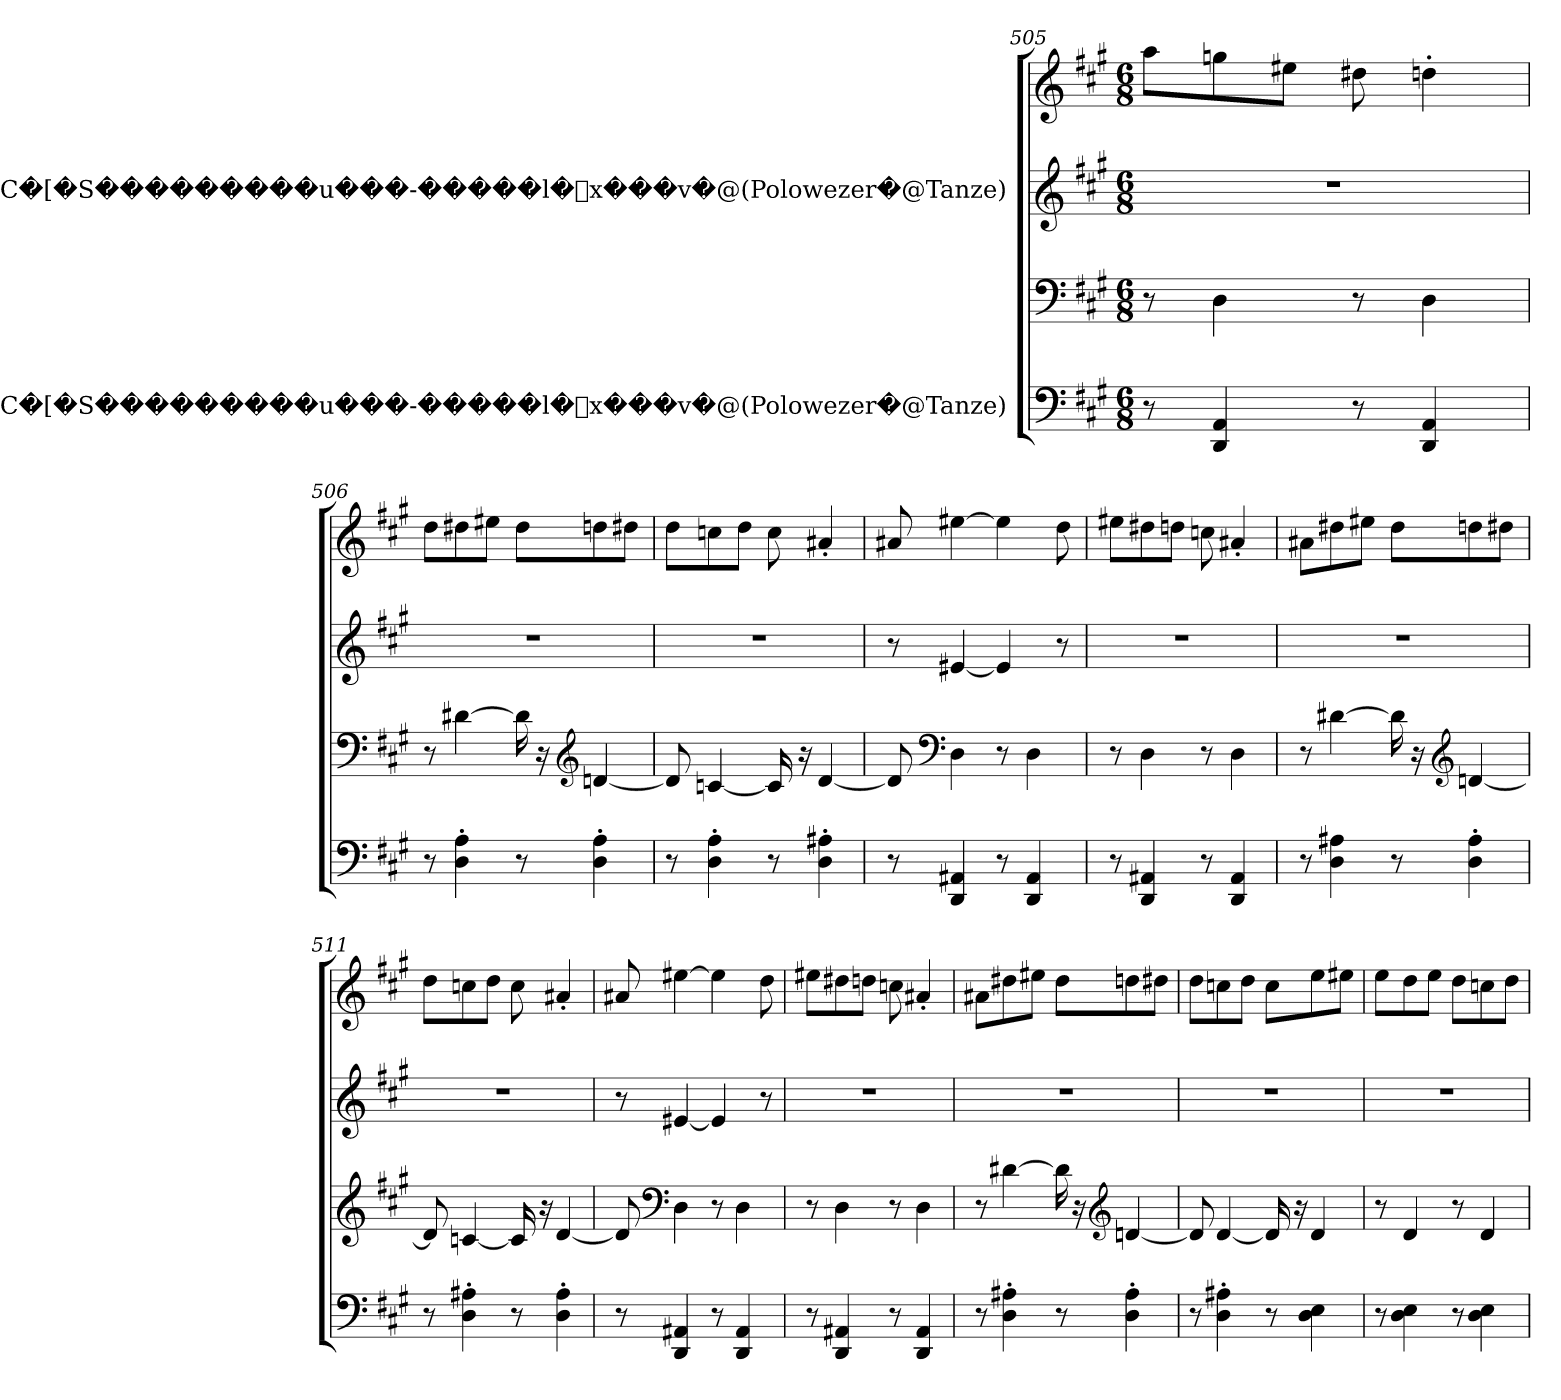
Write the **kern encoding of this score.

**kern	**kern	**kern	**kern
*part2	*part2	*part1	*part1
*staff4	*staff3	*staff2	*staff1
*I"钢琴, �C�[�S���������u���-�����l�ݗx���v�@(Polowezer�@Tanze)	*	*I"钢琴, �C�[�S���������u���-�����l�ݗx���v�@(Polowezer�@Tanze)	*
*clefF4	*clefF4	*clefG2	*clefG2
*k[f#c#g#]	*k[f#c#g#]	*k[f#c#g#]	*k[f#c#g#]
*M6/8	*M6/8	*M6/8	*M6/8
=505	=505	=505	=505
8r	8r	2.r	8aa\L
4DD/ 4AA/	4D\	.	8ggn\
.	.	.	8ee#X\J
8r	8r	.	8dd#X\
4DD/ 4AA/	4D\	.	4ddn'\
=506	=506	=506	=506
8r	8r	2.r	8dd\L
4D\' 4A\'	[4d#X\	.	8dd#X\
.	.	.	8ee#X\J
8r	16d#\]	.	8dd#\L
.	16r	.	.
*	*clefG2	*	*
4D\' 4A\'	[4dn/	.	8ddn\
.	.	.	8dd#X\J
!!LO:LB:g=z
=507	=507	=507	=507
8r	8d/]	2.r	8dd\L
4D\' 4A\'	[4cn/	.	8ccn\
.	.	.	8dd\J
8r	16c/]	.	8cc\
.	16r	.	.
4D\' 4A#X\'	[4d/	.	4a#X'/
=508	=508	=508	=508
8r	8d/]	8r	8a#X/
*	*clefF4	*	*
4DD/ 4AA#X/	4D\	[4e#X/	[4ee#X\
8r	8r	4e#/]	4ee#\]
4DD/ 4AA#/	4D\	.	.
.	.	8r	8dd\
=509	=509	=509	=509
8r	8r	2.r	8ee#X\L
4DD/ 4AA#X/	4D\	.	8dd#X\
.	.	.	8ddn\J
8r	8r	.	8ccn\
4DD/ 4AA#/	4D\	.	4a#X'/
=510	=510	=510	=510
8r	8r	2.r	8a#X\L
4D\ 4A#X\	[4d#X\	.	8dd#X\
.	.	.	8ee#X\J
8r	16d#\]	.	8dd#\L
.	16r	.	.
*	*clefG2	*	*
4D\' 4A#\'	[4dn/	.	8ddn\
.	.	.	8dd#X\J
!!LO:LB:g=z
=511	=511	=511	=511
8r	8d/]	2.r	8dd\L
4D\' 4A#X\'	[4cn/	.	8ccn\
.	.	.	8dd\J
8r	16c/]	.	8cc\
.	16r	.	.
4D\' 4A#\'	[4d/	.	4a#X'/
=512	=512	=512	=512
8r	8d/]	8r	8a#X/
*	*clefF4	*	*
4DD/ 4AA#X/	4D\	[4e#X/	[4ee#X\
8r	8r	4e#/]	4ee#\]
4DD/ 4AA#/	4D\	.	.
.	.	8r	8dd\
=513	=513	=513	=513
8r	8r	2.r	8ee#X\L
4DD/ 4AA#X/	4D\	.	8dd#X\
.	.	.	8ddn\J
8r	8r	.	8ccn\
4DD/ 4AA#/	4D\	.	4a#X'/
=514	=514	=514	=514
8r	8r	2.r	8a#X\L
4D\' 4A#X\'	[4d#X\	.	8dd#X\
.	.	.	8ee#X\J
8r	16d#\]	.	8dd#\L
.	16r	.	.
*	*clefG2	*	*
4D\' 4A#\'	[4dn/	.	8ddn\
.	.	.	8dd#X\J
!!LO:PB:g=z
=515	=515	=515	=515
8r	8d/]	2.r	8dd\L
4D\' 4A#X\'	[4d/	.	8ccn\
.	.	.	8dd\J
8r	16d/]	.	8cc\L
.	16r	.	.
4D\ 4E\	4d/	.	8ee\
.	.	.	8ee#X\J
=516	=516	=516	=516
8r	8r	2.r	8ee\L
4D\ 4E\	4d/	.	8dd\
.	.	.	8ee\J
8r	8r	.	8dd\L
4D\ 4E\	4d/	.	8ccn\
.	.	.	8dd\J
=	=	=	=
*-	*-	*-	*-
